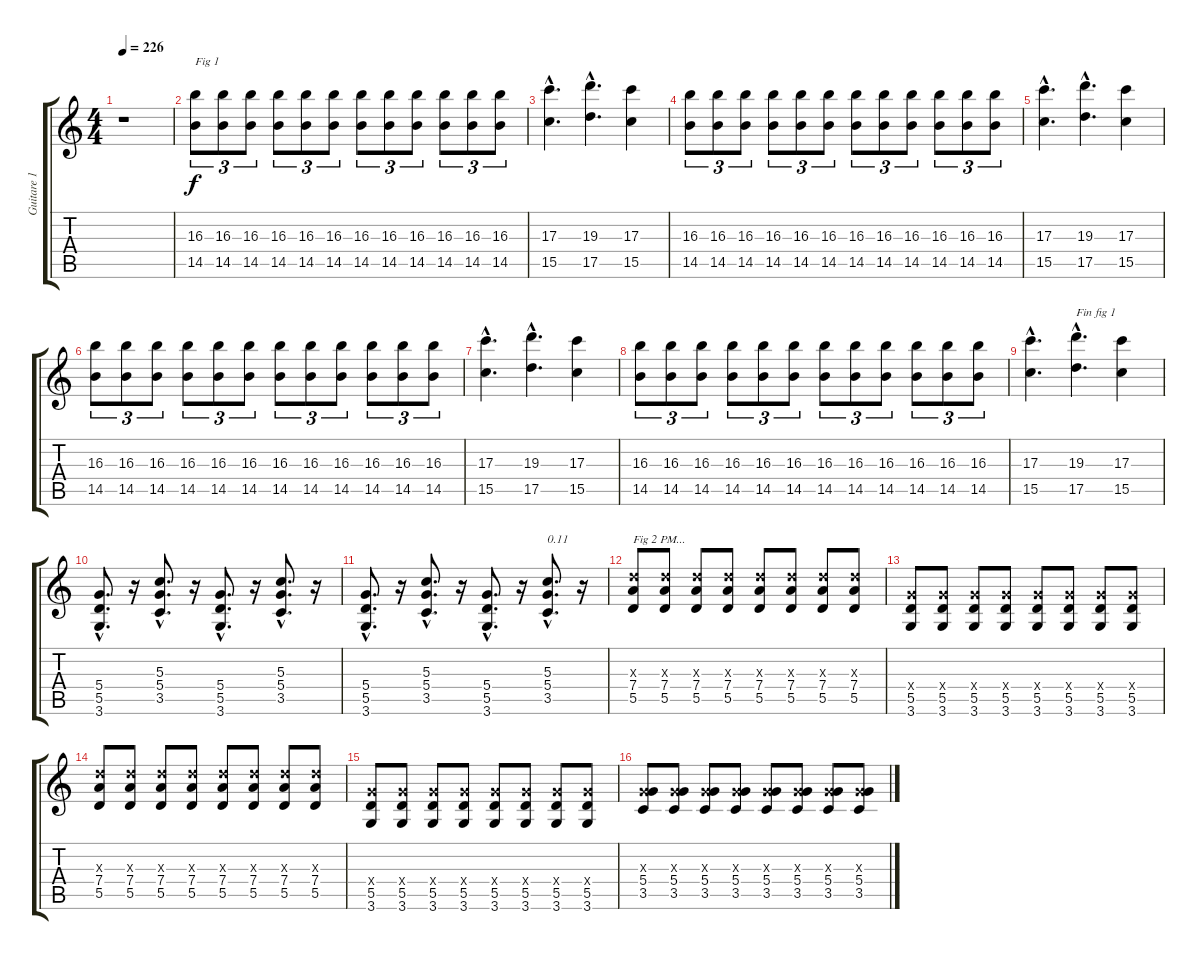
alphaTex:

\track ("Guitare 1" "Guitare 1") {instrument overdrivenguitar}
\staff {score tabs}
\tuning (E4 B3 G3 D3 A2 E2) {hide}
\ts (4 4)
\tempo 226
\clef g2
\ks c
r.1{dy f instrument overdrivenguitar} |
(16.3 14.5).8{tu (3 2) txt "Fig 1"} (16.3 14.5).8{tu (3 2)} (16.3 14.5).8{tu (3 2)} (16.3 14.5).8{tu (3 2)} (16.3 14.5).8{tu (3 2)} (16.3 14.5).8{tu (3 2)} (16.3 14.5).8{tu (3 2)} (16.3 14.5).8{tu (3 2)} (16.3 14.5).8{tu (3 2)} (16.3 14.5).8{tu (3 2)} (16.3 14.5).8{tu (3 2)} (16.3 14.5).8{tu (3 2)} |
(17.3{hac} 15.5{hac}).4{d} (19.3{hac} 17.5{hac}).4{d} (17.3 15.5).4 |
(16.3 14.5).8{tu (3 2)} (16.3 14.5).8{tu (3 2)} (16.3 14.5).8{tu (3 2)} (16.3 14.5).8{tu (3 2)} (16.3 14.5).8{tu (3 2)} (16.3 14.5).8{tu (3 2)} (16.3 14.5).8{tu (3 2)} (16.3 14.5).8{tu (3 2)} (16.3 14.5).8{tu (3 2)} (16.3 14.5).8{tu (3 2)} (16.3 14.5).8{tu (3 2)} (16.3 14.5).8{tu (3 2)} |
(17.3{hac} 15.5{hac}).4{d} (19.3{hac} 17.5{hac}).4{d} (17.3 15.5).4 |
(16.3 14.5).8{tu (3 2)} (16.3 14.5).8{tu (3 2)} (16.3 14.5).8{tu (3 2)} (16.3 14.5).8{tu (3 2)} (16.3 14.5).8{tu (3 2)} (16.3 14.5).8{tu (3 2)} (16.3 14.5).8{tu (3 2)} (16.3 14.5).8{tu (3 2)} (16.3 14.5).8{tu (3 2)} (16.3 14.5).8{tu (3 2)} (16.3 14.5).8{tu (3 2)} (16.3 14.5).8{tu (3 2)} |
(17.3{hac} 15.5{hac}).4{d} (19.3{hac} 17.5{hac}).4{d} (17.3 15.5).4 |
(16.3 14.5).8{tu (3 2)} (16.3 14.5).8{tu (3 2)} (16.3 14.5).8{tu (3 2)} (16.3 14.5).8{tu (3 2)} (16.3 14.5).8{tu (3 2)} (16.3 14.5).8{tu (3 2)} (16.3 14.5).8{tu (3 2)} (16.3 14.5).8{tu (3 2)} (16.3 14.5).8{tu (3 2)} (16.3 14.5).8{tu (3 2)} (16.3 14.5).8{tu (3 2)} (16.3 14.5).8{tu (3 2)} |
(17.3{hac} 15.5{hac}).4{d} (19.3{hac} 17.5{hac}).4{d txt "Fin fig 1"} (17.3 15.5).4 |
(5.4{hac} 5.5{hac} 3.6{hac}).8{d} r.16 (5.3{hac} 5.4{hac} 3.5{hac}).8{d} r.16 (5.4{hac} 5.5{hac} 3.6{hac}).8{d} r.16 (5.3{hac} 5.4{hac} 3.5{hac}).8{d} r.16 |
(5.4{hac} 5.5{hac} 3.6{hac}).8{d} r.16 (5.3{hac} 5.4{hac} 3.5{hac}).8{d} r.16 (5.4{hac} 5.5{hac} 3.6{hac}).8{d} r.16 (5.3{hac} 5.4{hac} 3.5{hac}).8{d txt "0.11"} r.16 |
(7.3{x} 7.4 5.5).8{txt "Fig 2 PM..."} (7.3{x} 7.4 5.5).8 (7.3{x} 7.4 5.5).8 (7.3{x} 7.4 5.5).8 (7.3{x} 7.4 5.5).8 (7.3{x} 7.4 5.5).8 (7.3{x} 7.4 5.5).8 (7.3{x} 7.4 5.5).8 |
(5.4{x} 5.5 3.6).8 (5.4{x} 5.5 3.6).8 (5.4{x} 5.5 3.6).8 (5.4{x} 5.5 3.6).8 (5.4{x} 5.5 3.6).8 (5.4{x} 5.5 3.6).8 (5.4{x} 5.5 3.6).8 (5.4{x} 5.5 3.6).8 |
(7.3{x} 7.4 5.5).8 (7.3{x} 7.4 5.5).8 (7.3{x} 7.4 5.5).8 (7.3{x} 7.4 5.5).8 (7.3{x} 7.4 5.5).8 (7.3{x} 7.4 5.5).8 (7.3{x} 7.4 5.5).8 (7.3{x} 7.4 5.5).8 |
(5.4{x} 5.5 3.6).8 (5.4{x} 5.5 3.6).8 (5.4{x} 5.5 3.6).8 (5.4{x} 5.5 3.6).8 (5.4{x} 5.5 3.6).8 (5.4{x} 5.5 3.6).8 (5.4{x} 5.5 3.6).8 (5.4{x} 5.5 3.6).8 |
(0.3{x} 5.4 3.5).8 (0.3{x} 5.4 3.5).8 (0.3{x} 5.4 3.5).8 (0.3{x} 5.4 3.5).8 (0.3{x} 5.4 3.5).8 (0.3{x} 5.4 3.5).8 (0.3{x} 5.4 3.5).8 (0.3{x} 5.4 3.5).8
